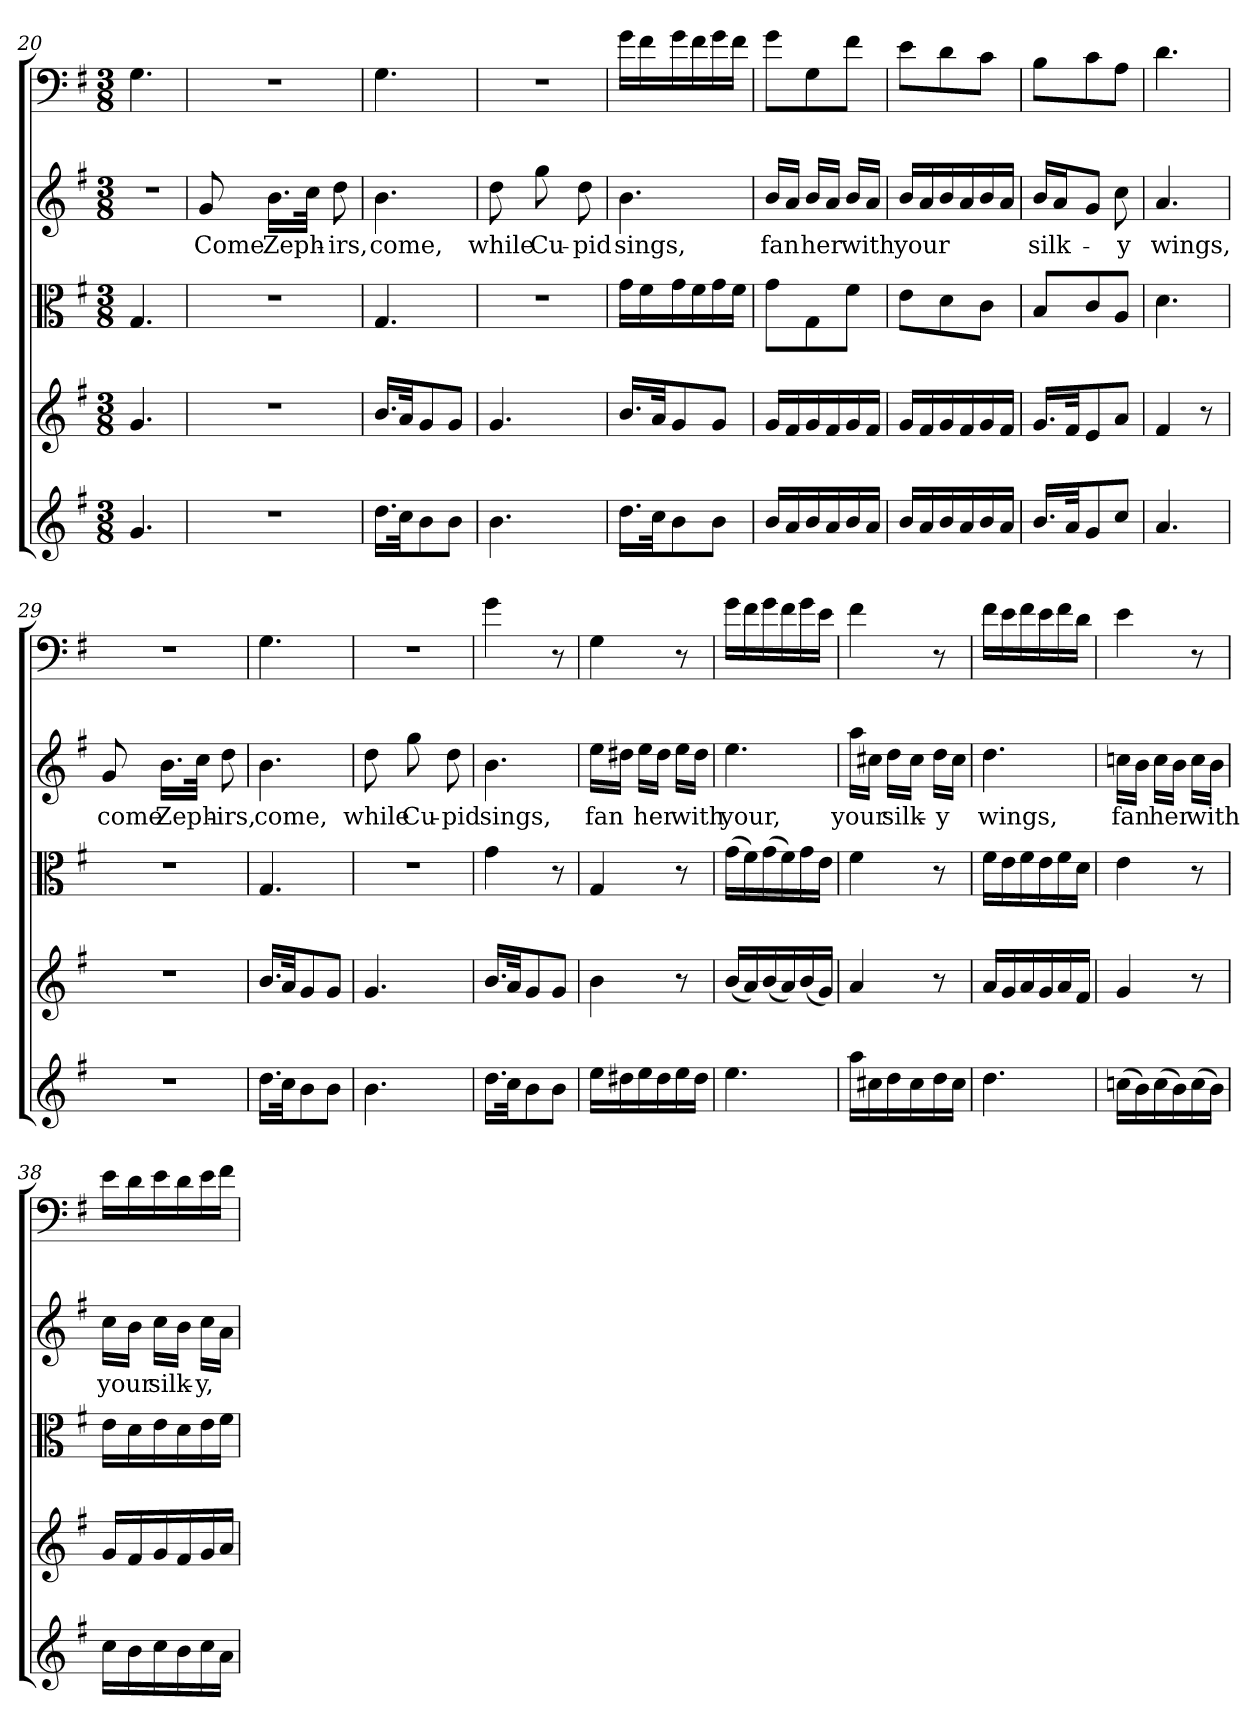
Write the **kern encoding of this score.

**kern	**kern	**kern	**kern	**text	**kern
*part5	*part4	*part3	*part2	*part2	*part1
*staff5	*staff4	*staff3	*staff2	*staff2	*staff1
*clefG2	*	*clefC3	*clefG2	*	*clefF4
*k[f#]	*k[f#]	*k[f#]	*k[f#]	*	*k[f#]
*G:	*	*G:	*G:	*	*G:
*M3/8	*M3/8	*M3/8	*M3/8	*	*M3/8
=20	=20	=20	=20	=20	=20
4.g/	4.g/	4.G/	4.r	.	4.G\
=21	=21	=21	=21	=21	=21
4.r	4.r	4.r	8g/	Come	4.r
.	.	.	16.b\LL	Zeph-	.
.	.	.	32cc\JJk	.	.
.	.	.	8dd\	-irs,	.
=22	=22	=22	=22	=22	=22
16.dd\LL	16.b/LL	4.G/	4.b\	come,	4.G\
32cc\JK	32a/JK	.	.	.	.
8b\	8g/	.	.	.	.
8b\J	8g/J	.	.	.	.
=23	=23	=23	=23	=23	=23
4.b\	4.g/	4.r	8dd\	while	4.r
.	.	.	8gg\	Cu-	.
.	.	.	8dd\	-pid	.
=24	=24	=24	=24	=24	=24
16.dd\LL	16.b/LL	16g\LL	4.b\	sings,	16g\LL
.	.	16f#\	.	.	16f#\
32cc\JK	32a/JK	.	.	.	.
8b\	8g/	16g\	.	.	16g\
.	.	16f#\	.	.	16f#\
8b\J	8g/J	16g\	.	.	16g\
.	.	16f#\JJ	.	.	16f#\JJ
=25	=25	=25	=25	=25	=25
16b/LL	16g/LL	8g\L	16b/LL	fan	8g\L
16a/	16f#/	.	16a/JJ	.	.
16b/	16g/	8G\	16b/LL	her	8G\
16a/	16f#/	.	16a/JJ	.	.
16b/	16g/	8f#\J	16b/LL	with	8f#\J
16a/JJ	16f#/JJ	.	16a/JJ	.	.
=26	=26	=26	=26	=26	=26
16b/LL	16g/LL	8e\L	16b/LL	your	8e\L
16a/	16f#/	.	16a/	.	.
16b/	16g/	8d\	16b/	.	8d\
16a/	16f#/	.	16a/	.	.
16b/	16g/	8c\J	16b/	.	8c\J
16a/JJ	16f#/JJ	.	16a/JJ	.	.
=27	=27	=27	=27	=27	=27
16.b/LL	16.g/LL	8B/L	16b/LL	silk-	8B\L
.	.	.	16a/J	.	.
32a/JK	32f#/JK	.	.	.	.
8g/	8e/	8c/	8g/J	.	8c\
8cc/J	8a/J	8A/J	8cc\	-y	8A\J
=28	=28	=28	=28	=28	=28
4.a/	4f#/	4.d\	4.a/	wings,	4.d\
.	8r	.	.	.	.
=29	=29	=29	=29	=29	=29
4.r	4.r	4.r	8g/	come	4.r
.	.	.	16.b\LL	Zeph-	.
.	.	.	32cc\JJk	.	.
.	.	.	8dd\	-irs,	.
=30	=30	=30	=30	=30	=30
16.dd\LL	16.b/LL	4.G/	4.b\	come,	4.G\
32cc\JK	32a/JK	.	.	.	.
8b\	8g/	.	.	.	.
8b\J	8g/J	.	.	.	.
=31	=31	=31	=31	=31	=31
4.b\	4.g/	4.r	8dd\	while	4.r
.	.	.	8gg\	Cu-	.
.	.	.	8dd\	-pid	.
=32	=32	=32	=32	=32	=32
16.dd\LL	16.b/LL	4g\	4.b\	sings,	4g\
32cc\JK	32a/JK	.	.	.	.
8b\	8g/	.	.	.	.
8b\J	8g/J	8r	.	.	8r
=33	=33	=33	=33	=33	=33
16ee\LL	4b\	4G/	16ee\LL	fan	4G\
16dd#X\	.	.	16dd#X\JJ	.	.
16ee\	.	.	16ee\LL	her	.
16dd#\	.	.	16dd#\JJ	.	.
16ee\	8r	8r	16ee\LL	with	8r
16dd#\JJ	.	.	16dd#\JJ	.	.
=34	=34	=34	=34	=34	=34
4.ee\	(16b/LL	(16g\LL	4.ee\	your,	16g\LL
.	16a/)	16f#\)	.	.	16f#\
.	(16b/	(16g\	.	.	16g\
.	16a/)	16f#\)	.	.	16f#\
.	(16b/	16g\	.	.	16g\
.	16g/JJ)	16e\JJ	.	.	16e\JJ
=35	=35	=35	=35	=35	=35
16aa\LL	4a/	4f#\	16aa\LL	your	4f#\
16cc#X\	.	.	16cc#X\JJ	.	.
16dd\	.	.	16dd\LL	silk-	.
16cc#\	.	.	16cc#\JJ	.	.
16dd\	8r	8r	16dd\LL	-y	8r
16cc#\JJ	.	.	16cc#\JJ	.	.
=36	=36	=36	=36	=36	=36
4.dd\	16a/LL	16f#\LL	4.dd\	wings,	16f#\LL
.	16g/	16e\	.	.	16e\
.	16a/	16f#\	.	.	16f#\
.	16g/	16e\	.	.	16e\
.	16a/	16f#\	.	.	16f#\
.	16f#/JJ	16d\JJ	.	.	16d\JJ
=37	=37	=37	=37	=37	=37
(16ccn\LL	4g/	4e\	16ccn\LL	fan	4e\
16b\)	.	.	16b\JJ	.	.
(16cc\	.	.	16cc\LL	her	.
16b\)	.	.	16b\JJ	.	.
(16cc\	8r	8r	16cc\LL	with	8r
16b\JJ)	.	.	16b\JJ	.	.
=38	=38	=38	=38	=38	=38
16cc\LL	16g/LL	16e\LL	16cc\LL	your	16e\LL
16b\	16f#/	16d\	16b\JJ	.	16d\
16cc\	16g/	16e\	16cc\LL	silk-	16e\
16b\	16f#/	16d\	16b\JJ	.	16d\
16cc\	16g/	16e\	16cc\LL	-y,	16e\
16a\JJ	16a/JJ	16f#\JJ	16a\JJ	.	16f#\JJ
=	=	=	=	=	=
*-	*-	*-	*-	*-	*-
